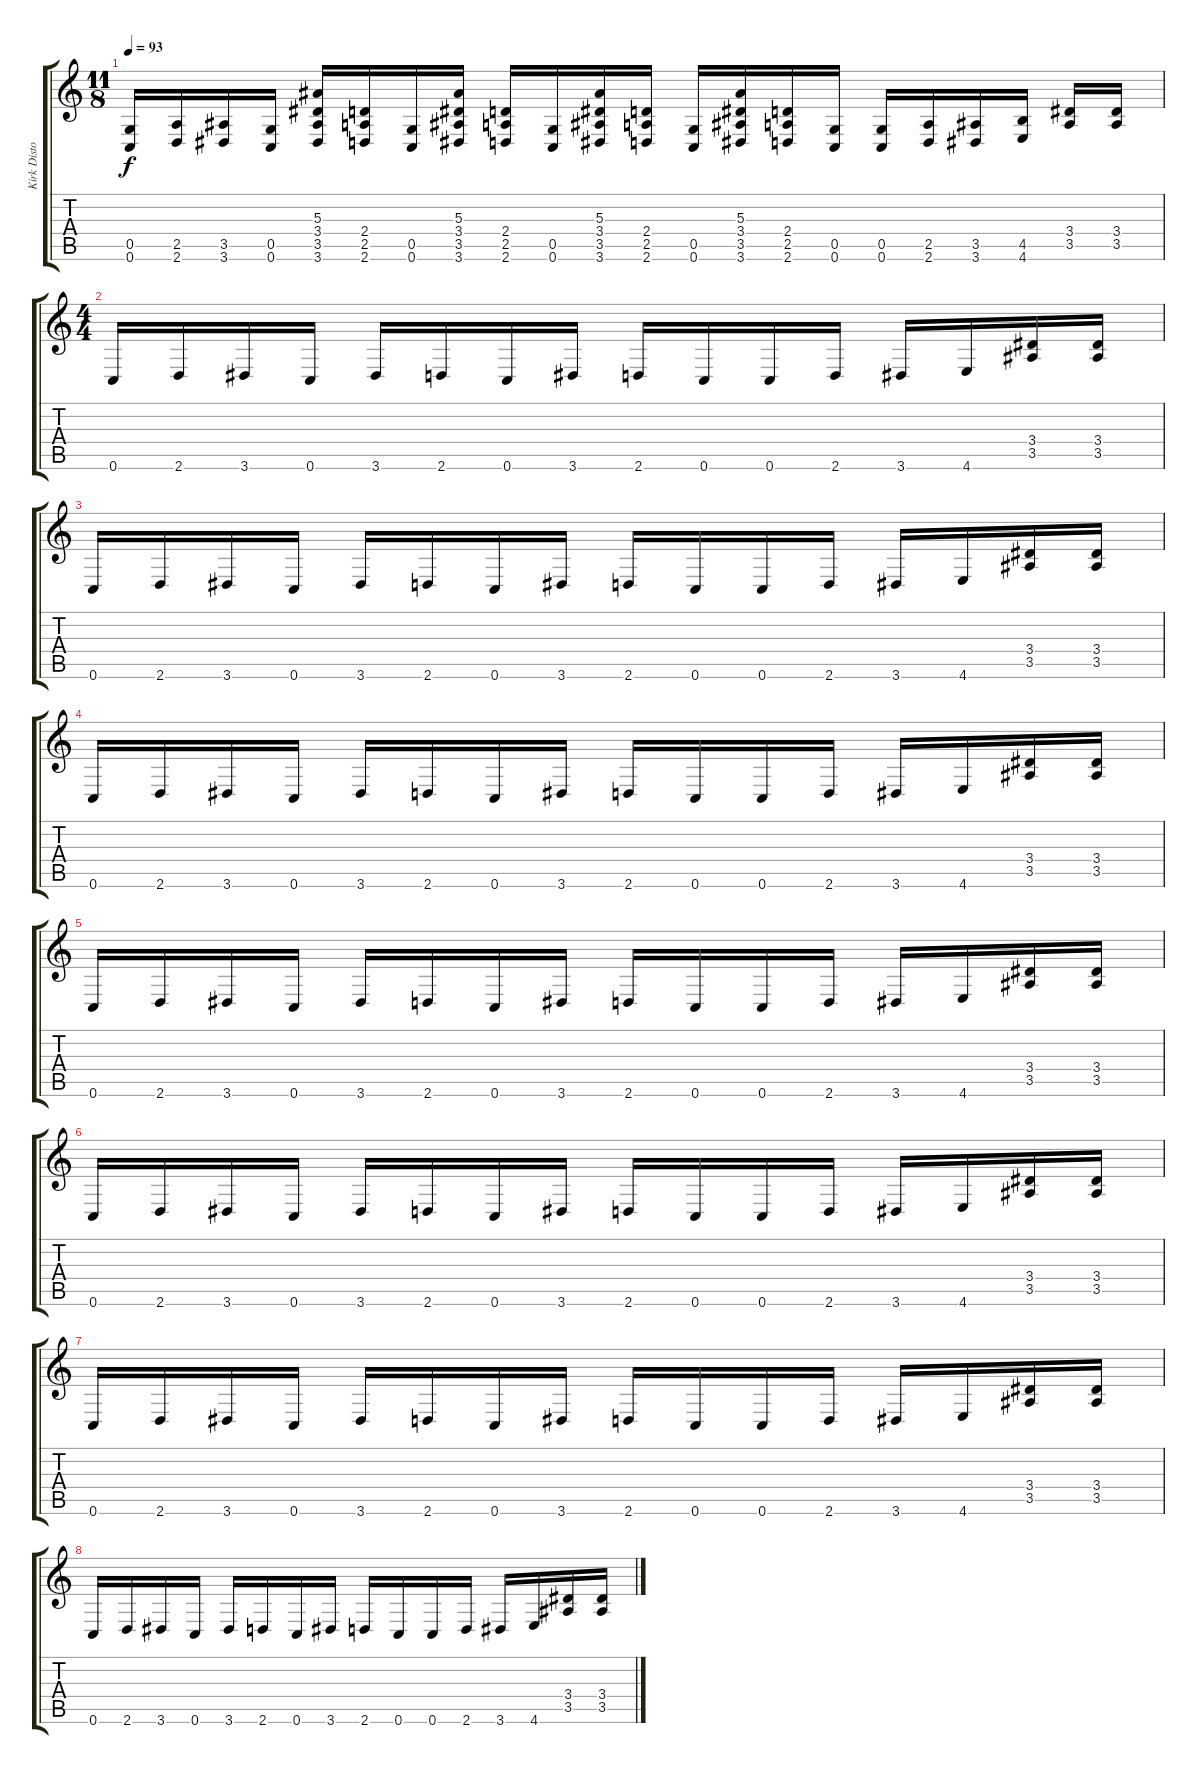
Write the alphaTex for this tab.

\track ("Kirk Distortion" "Kirk Disto") {instrument distortionguitar}
\staff {score tabs}
\tuning (D4 A3 F3 C3 G2 C2) {hide}
\ts (11 8)
\tempo 93
\clef g2
\ks c
(0.5 0.6).16{dy f} (2.5 2.6).16 (3.5 3.6).16 (0.5 0.6).16 (5.3 3.4 3.5 3.6).16 (2.4 2.5 2.6).16 (0.5 0.6).16 (5.3 3.4 3.5 3.6).16 (2.4 2.5 2.6).16 (0.5 0.6).16 (5.3 3.4 3.5 3.6).16 (2.4 2.5 2.6).16 (0.5 0.6).16 (5.3 3.4 3.5 3.6).16 (2.4 2.5 2.6).16 (0.5 0.6).16 (0.5 0.6).16 (2.5 2.6).16 (3.5 3.6).16 (4.5 4.6).16 (3.4 3.5).16 (3.4 3.5).16 |
\ts (4 4)
0.6.16 2.6.16 3.6.16 0.6.16 3.6.16 2.6.16 0.6.16 3.6.16 2.6.16 0.6.16 0.6.16 2.6.16 3.6.16 4.6.16 (3.4 3.5).16 (3.4 3.5).16 |
0.6.16 2.6.16 3.6.16 0.6.16 3.6.16 2.6.16 0.6.16 3.6.16 2.6.16 0.6.16 0.6.16 2.6.16 3.6.16 4.6.16 (3.4 3.5).16 (3.4 3.5).16 |
0.6.16 2.6.16 3.6.16 0.6.16 3.6.16 2.6.16 0.6.16 3.6.16 2.6.16 0.6.16 0.6.16 2.6.16 3.6.16 4.6.16 (3.4 3.5).16 (3.4 3.5).16 |
0.6.16 2.6.16 3.6.16 0.6.16 3.6.16 2.6.16 0.6.16 3.6.16 2.6.16 0.6.16 0.6.16 2.6.16 3.6.16 4.6.16 (3.4 3.5).16 (3.4 3.5).16 |
0.6.16 2.6.16 3.6.16 0.6.16 3.6.16 2.6.16 0.6.16 3.6.16 2.6.16 0.6.16 0.6.16 2.6.16 3.6.16 4.6.16 (3.4 3.5).16 (3.4 3.5).16 |
0.6.16 2.6.16 3.6.16 0.6.16 3.6.16 2.6.16 0.6.16 3.6.16 2.6.16 0.6.16 0.6.16 2.6.16 3.6.16 4.6.16 (3.4 3.5).16 (3.4 3.5).16 |
0.6.16 2.6.16 3.6.16 0.6.16 3.6.16 2.6.16 0.6.16 3.6.16 2.6.16 0.6.16 0.6.16 2.6.16 3.6.16 4.6.16 (3.4 3.5).16 (3.4 3.5).16
